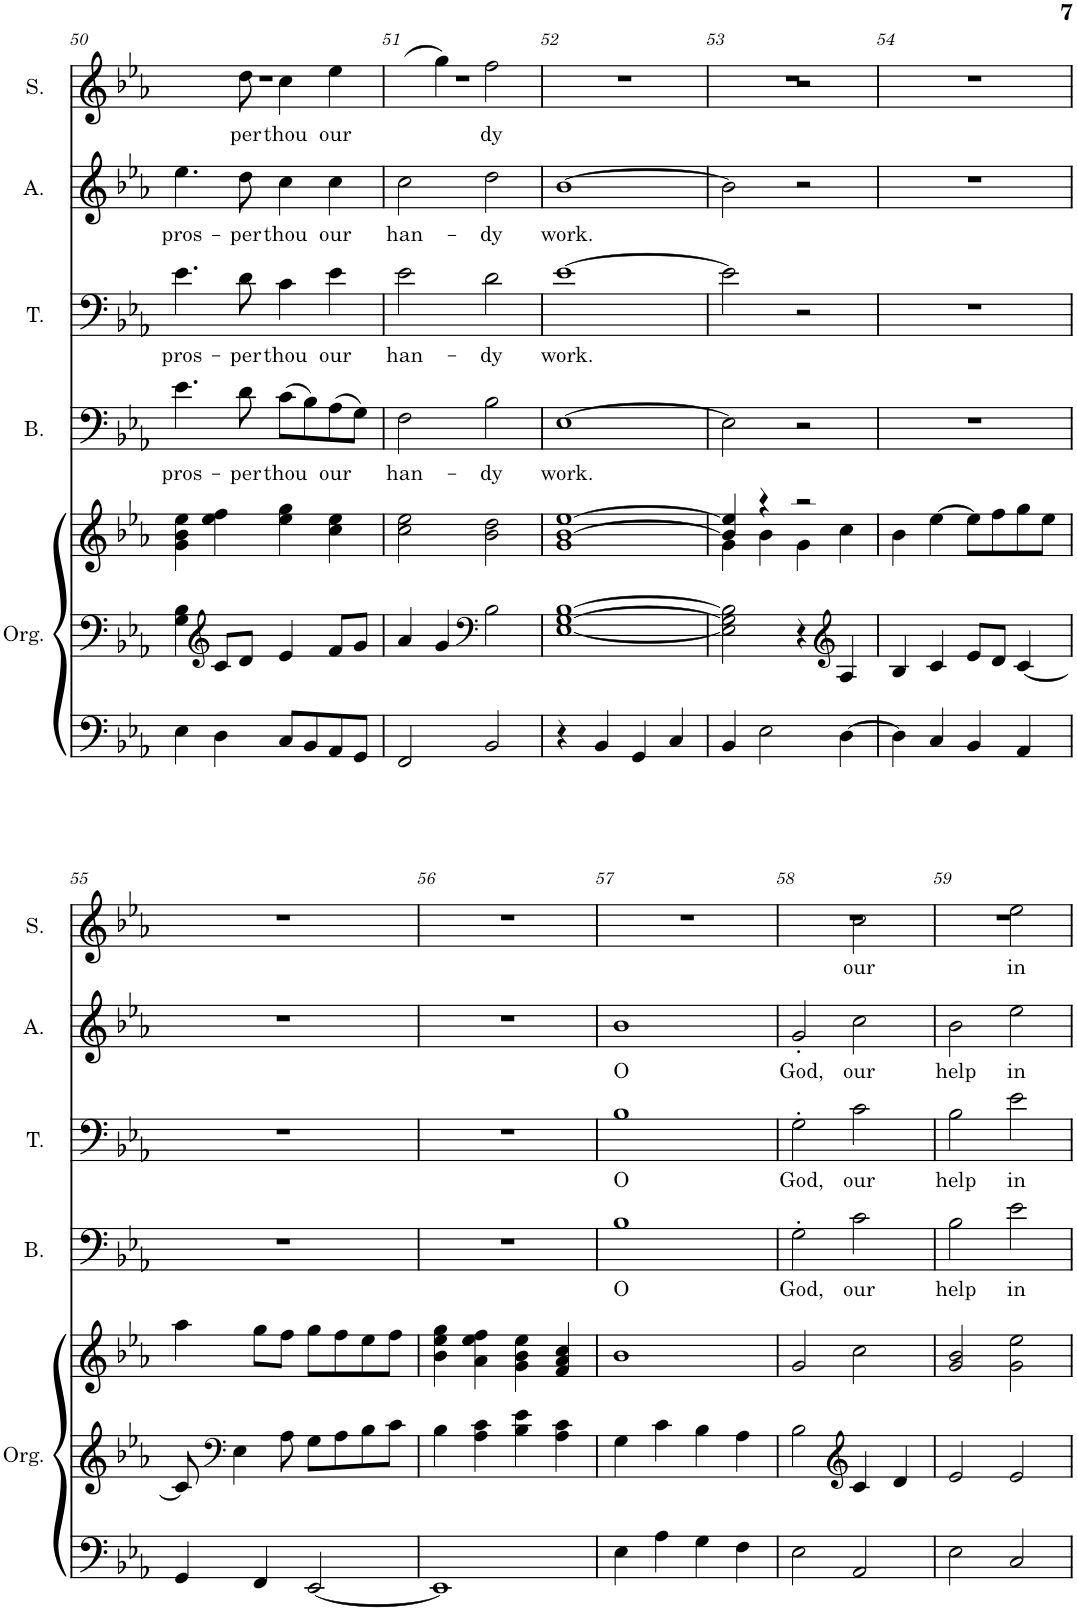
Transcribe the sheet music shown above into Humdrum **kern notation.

**kern	**kern	**kern	**kern	**text	**kern	**text	**kern	**text	**kern	**text
*part7	*part6	*part5	*part4	*part4	*part3	*part3	*part2	*part2	*part1	*part1
*staff7	*staff6	*staff5	*staff4	*staff4	*staff3	*staff3	*staff2	*staff2	*staff1	*staff1
*I"Pipe Organ	*I"Org.	*I"Pipe Organ	*I"B.	*	*I"T.	*	*I"A.	*	*I"S.	*
*I'P Org	*I'Org.	*I'P Org	*I'B.	*	*I'T.	*	*I'A.	*	*I'S.	*
!!LO:PB:g=z
*clefF4	*clefF4	*clefG2	*clefF4	*	*clefF4	*	*clefG2	*	*clefG2	*
*k[b-e-a-]	*k[b-e-a-]	*k[b-e-a-]	*k[b-e-a-]	*	*k[b-e-a-]	*	*k[b-e-a-]	*	*k[b-e-a-]	*
*M4/4	*M4/4	*M4/4	*M4/4	*	*M4/4	*	*M4/4	*	*M4/4	*
=50	=50	=50	=50	=50	=50	=50	=50	=50	=50	=50
!	!	!	!	!LO:LY:b	!	!LO:LY:b	!	!LO:LY:b	!	!
4E-\	4G\ 4B-\	4g\ 4b-\ 4ee-\	4.e-\	pros-	4.e-\	pros-	4.ee-\	pros-	1r	.
*	*clefG2	*	*	*	*	*	*	*	*	*
4D\	8c/L	4ee-\ 4ff\	.	.	.	.	.	.	.	.
!	!	!	!	!LO:LY:b	!	!LO:LY:b	!	!LO:LY:b	!	!
.	8d/J	.	8d\	-per	8d\	-per	8dd\	-per	.	.
!	!	!	!	!LO:LY:b	!	!LO:LY:b	!	!LO:LY:b	!	!
8C/L	4e-/	4ee-\ 4gg\	(8c\L	thou	4c\	thou	4cc\	thou	.	.
8BB-/	.	.	8B-\)	.	.	.	.	.	.	.
!	!	!	!	!LO:LY:b	!	!LO:LY:b	!	!LO:LY:b	!	!
8AA-/	8f/L	4cc\ 4ee-\	(8A-\	our	4e-\	our	4cc\	our	.	.
8GG/J	8g/J	.	8G\J)	.	.	.	.	.	.	.
!	!	!	!	!	!	!	!	!	!	!LO:LY:b
2ryy	2ryy	2ryy	2ryy	.	2ryy	.	2ryy	.	8dd\	-per
!	!	!	!	!	!	!	!	!	!	!LO:LY:b
.	.	.	.	.	.	.	.	.	4cc\	thou
!	!	!	!	!	!	!	!	!	!	!LO:LY:b
.	.	.	.	.	.	.	.	.	4ee-\	our
8ryy	8ryy	8ryy	8ryy	.	8ryy	.	8ryy	.	.	.
=51	=51	=51	=51	=51	=51	=51	=51	=51	=51	=51
!	!	!	!	!LO:LY:b	!	!LO:LY:b	!	!LO:LY:b	!	!
2FF/	4a-/	2cc\ 2ee-\	2F\	han-	2e-\	han-	2cc\	han-	1r	.
.	4g/	.	.	.	.	.	.	.	.	.
*	*clefF4	*	*	*	*	*	*	*	*	*
!	!	!	!	!LO:LY:b	!	!LO:LY:b	!	!LO:LY:b	!	!
2BB-/	2B-\	2b-\ 2dd\	2B-\	-dy	2d\	-dy	2dd\	-dy	.	.
2.ryy	2.ryy	2.ryy	2.ryy	.	2.ryy	.	2.ryy	.	(4gg\	.
!	!	!	!	!	!	!	!	!	!	!LO:LY:b
.	.	.	.	.	.	.	.	.	2ff\	-dy
=52	=52	=52	=52	=52	=52	=52	=52	=52	=52	=52
*	*	*^	*	*	*	*	*	*	*	*
!	!	!	!	!	!LO:LY:b	!	!LO:LY:b	!	!LO:LY:b	!	!
4r	[1E- [1G [1B-	[1b- [1ee-	1g	[1E-	work.	[1e-	work.	[1b-	work.	1r	.
4BB-/	.	.	.	.	.	.	.	.	.	.	.
4GG/	.	.	.	.	.	.	.	.	.	.	.
4C/	.	.	.	.	.	.	.	.	.	.	.
=53	=53	=53	=53	=53	=53	=53	=53	=53	=53	=53	=53
4BB-/	2E-\] 2G\] 2B-\]	4b-/] 4ee-/]	4g\	2E-\]	.	2e-\]	.	2b-\]	.	1r	.
2E-\	.	4r	4b-\	.	.	.	.	.	.	.	.
.	4r	2r	4g\	2r	.	2r	.	2r	.	.	.
*	*clefG2	*	*	*	*	*	*	*	*	*	*
[4D\	4A-/	.	4cc\	.	.	.	.	.	.	.	.
2ryy	2ryy	2ryy	2ryy	2ryy	.	2ryy	.	2ryy	.	2r	.
*	*	*v	*v	*	*	*	*	*	*	*	*
=54	=54	=54	=54	=54	=54	=54	=54	=54	=54	=54
4D\]	4B-/	4b-\	1r	.	1r	.	1r	.	1r	.
4C/	4c/	[4ee-\	.	.	.	.	.	.	.	.
4BB-/	8e-/L	8ee-\L]	.	.	.	.	.	.	.	.
.	8d/J	8ff\	.	.	.	.	.	.	.	.
4AA-/	[4c/	8gg\	.	.	.	.	.	.	.	.
.	.	8ee-\J	.	.	.	.	.	.	.	.
!!LO:LB:g=z
=55	=55	=55	=55	=55	=55	=55	=55	=55	=55	=55
4GG/	8c/]	4aa-\	1r	.	1r	.	1r	.	1r	.
*	*clefF4	*	*	*	*	*	*	*	*	*
.	4E-\	.	.	.	.	.	.	.	.	.
4FF/	.	8gg\L	.	.	.	.	.	.	.	.
.	8A-\	8ff\J	.	.	.	.	.	.	.	.
[2EE-/	8G\L	8gg\L	.	.	.	.	.	.	.	.
.	8A-\	8ff\	.	.	.	.	.	.	.	.
.	8B-\	8ee-\	.	.	.	.	.	.	.	.
.	8c\J	8ff\J	.	.	.	.	.	.	.	.
=56	=56	=56	=56	=56	=56	=56	=56	=56	=56	=56
1EE-]	4B-\	4b-\ 4ee-\ 4gg\	1r	.	1r	.	1r	.	1r	.
.	4A-\ 4c\	4a-\ 4ee-\ 4ff\	.	.	.	.	.	.	.	.
.	4B-\ 4e-\	4g\ 4b-\ 4ee-\	.	.	.	.	.	.	.	.
.	4A-\ 4c\	4f/ 4a-/ 4cc/	.	.	.	.	.	.	.	.
=57	=57	=57	=57	=57	=57	=57	=57	=57	=57	=57
!	!	!	!	!LO:LY:b	!	!LO:LY:b	!	!LO:LY:b	!	!
4E-\	4G\	1b-	1B-	O	1B-	O	1b-	O	1r	.
4A-\	4c\	.	.	.	.	.	.	.	.	.
4G\	4B-\	.	.	.	.	.	.	.	.	.
4F\	4A-\	.	.	.	.	.	.	.	.	.
=58	=58	=58	=58	=58	=58	=58	=58	=58	=58	=58
!	!	!	!	!LO:LY:b	!	!LO:LY:b	!	!LO:LY:b	!	!
2E-\	2B-\	2g/	2G'\	God,	2G'\	God,	2g'/	God,	1r	.
*	*clefG2	*	*	*	*	*	*	*	*	*
!	!	!	!	!LO:LY:b	!	!LO:LY:b	!	!LO:LY:b	!	!
2AA-/	4c/	2cc\	2c\	our	2c\	our	2cc\	our	.	.
.	4d/	.	.	.	.	.	.	.	.	.
!	!	!	!	!	!	!	!	!	!	!LO:LY:b
2ryy	2ryy	2ryy	2ryy	.	2ryy	.	2ryy	.	2cc\	our
=59	=59	=59	=59	=59	=59	=59	=59	=59	=59	=59
!	!	!	!	!LO:LY:b	!	!LO:LY:b	!	!LO:LY:b	!	!
2E-\	2e-/	2g/ 2b-/	2B-\	help	2B-\	help	2b-\	help	1r	.
!	!	!	!	!LO:LY:b	!	!LO:LY:b	!	!LO:LY:b	!	!
2C/	2e-/	2g\ 2ee-\	2e-\	in	2e-\	in	2ee-\	in	.	.
!	!	!	!	!	!	!	!	!	!	!LO:LY:b
2ryy	2ryy	2ryy	2ryy	.	2ryy	.	2ryy	.	2ee-\	in
=	=	=	=	=	=	=	=	=	=	=
*-	*-	*-	*-	*-	*-	*-	*-	*-	*-	*-
